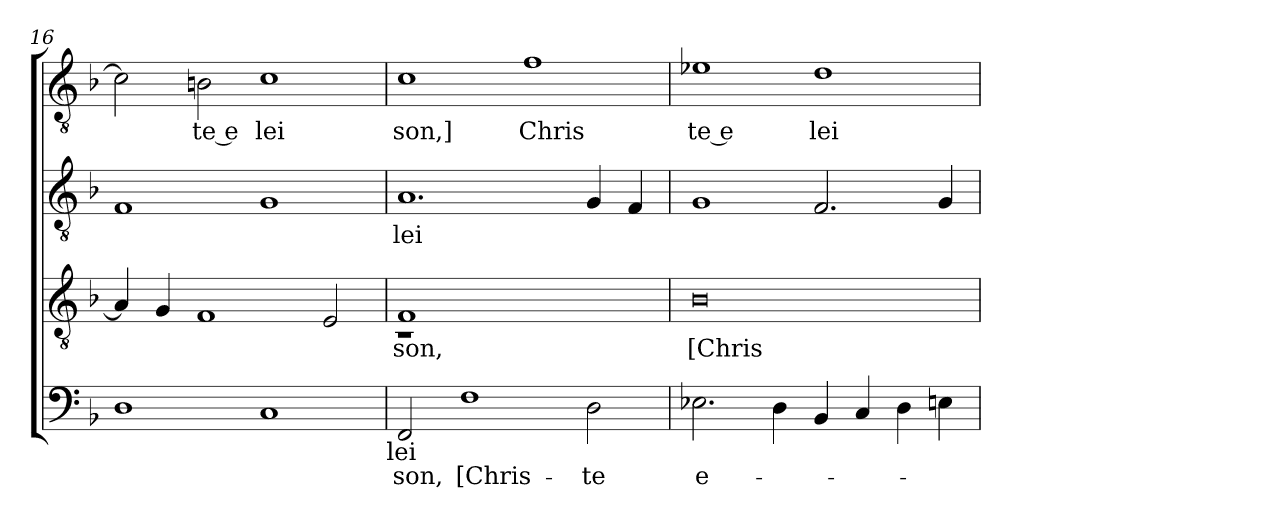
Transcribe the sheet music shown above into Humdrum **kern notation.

**kern	**text	**kern	**text	**kern	**text	**kern	**text
*part4	*part4	*part3	*part3	*part2	*part2	*part1	*part1
*staff4	*staff4	*staff3	*staff3	*staff2	*staff2	*staff1	*staff1
*clefF4	*	*clefGv2	*	*clefGv2	*	*clefGv2	*
*k[b-]	*	*k[b-]	*	*k[b-]	*	*k[b-]	*
*F:	*	*F:	*	*F:	*	*F:	*
=16	=16	=16	=16	=16	=16	=16	=16
1D	.	4A/]	.	1F	.	2c\]	.
.	.	4G/	.	.	.	.	.
!	!	!	!	!	!	!	!LO:LY:b:rj
.	.	1F	.	.	.	2B\	te e
!	!	!	!	!	!	!	!LO:LY:b
1C	.	.	.	1G	.	1c	lei
.	.	2E/	.	.	.	.	.
!LO:TX:b:t=lei	!	!	!	!	!	!	!
!!LO:LB:g=z
=17	=17	=17	=17	=17	=17	=17	=17
*	*	*^	*	*	*	*	*
!	!LO:LY:b	!	!LO:N:vis=1	!LO:LY:b	!	!LO:LY:b	!	!LO:LY:b
2FF/	son,	1F	0rC	son,	1.A	lei	1c	son,]
!	!LO:LY:b	!	!	!	!	!	!	!
1F	[Chris-	.	.	.	.	.	.	.
!	!	!	!	!	!	!	!	!LO:LY:b
.	.	1ryy	.	.	.	.	1f	Chris
!	!LO:LY:b	!	!	!	!	!	!	!
2D\	-te	.	.	.	4G/	.	.	.
.	.	.	.	.	4F/	.	.	.
*	*	*v	*v	*	*	*	*	*
=18	=18	=18	=18	=18	=18	=18	=18
!	!LO:LY:b	!	!LO:LY:b	!	!	!	!LO:LY:b:rj
2.E-X\	e-	0B-	[Chris	1G	.	1e-X	te e
4D\	.	.	.	.	.	.	.
!	!	!	!	!	!	!	!LO:LY:b
4BB-/	.	.	.	2.F/	.	1d	lei
4C/	.	.	.	.	.	.	.
4D\	.	.	.	.	.	.	.
4En\	.	.	.	4G/	.	.	.
=	=	=	=	=	=	=	=
*-	*-	*-	*-	*-	*-	*-	*-
